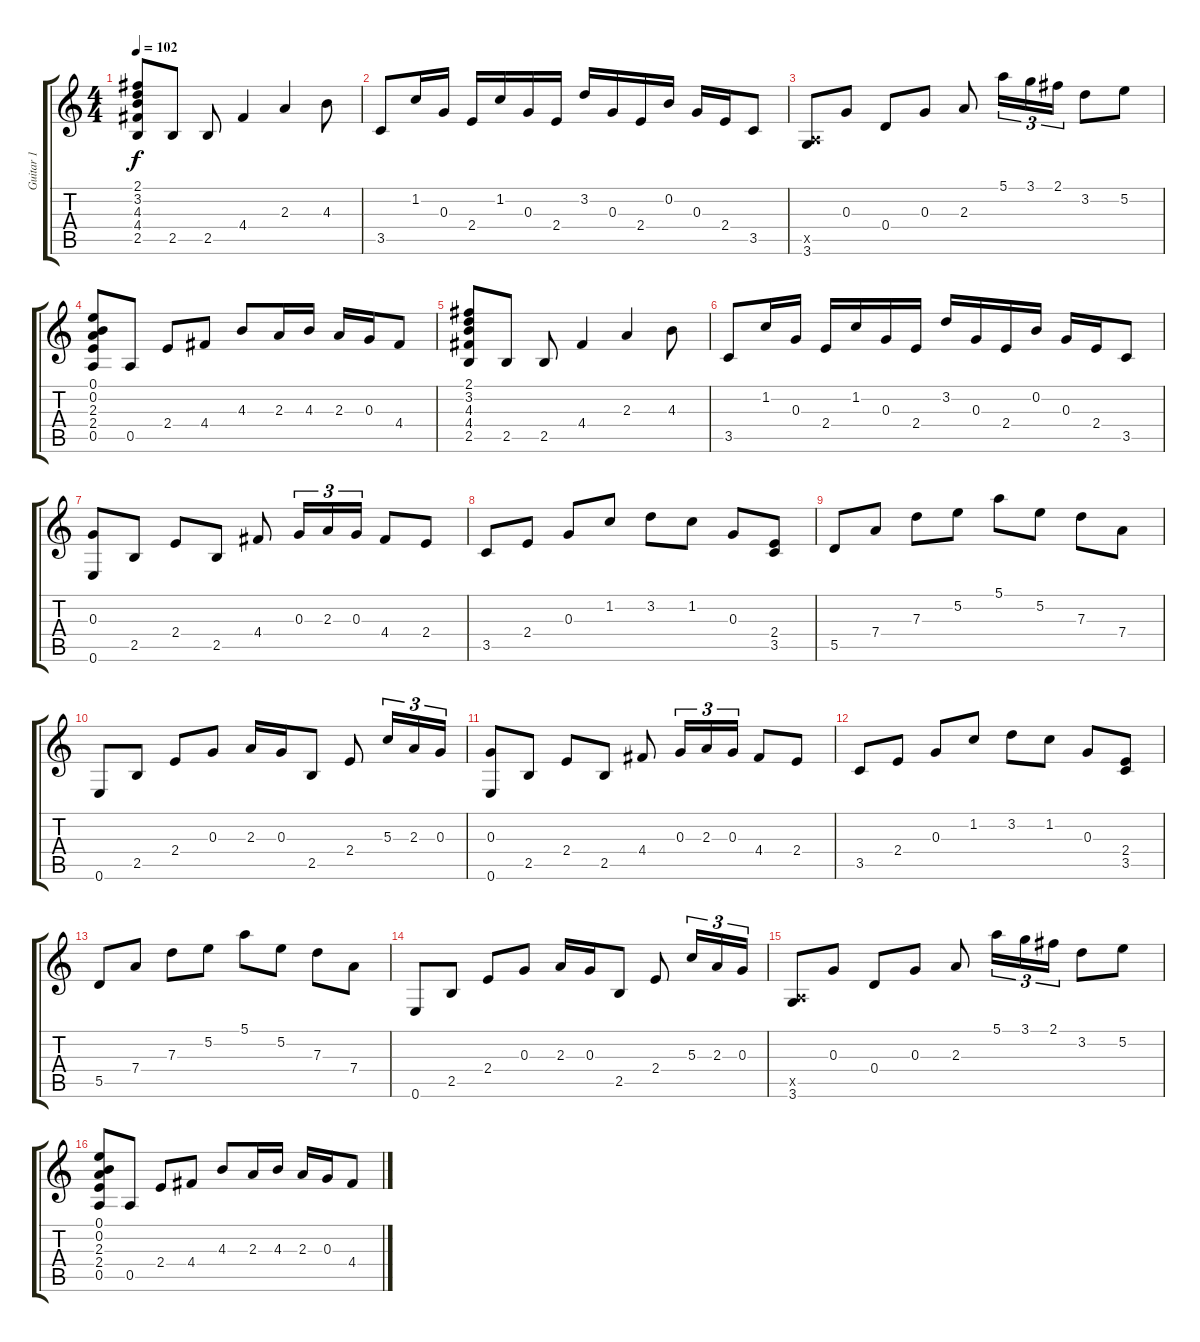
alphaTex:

\track ("Guitar 1" "Guitar 1") {instrument acousticguitarnylon}
\staff {score tabs}
\tuning (E4 B3 G3 D3 A2 E2) {hide}
\ts (4 4)
\tempo 102
\clef g2
\ks c
(2.1 3.2 4.3 4.4 2.5).8{dy f} 2.5.8 2.5.8 4.4.4 2.3.4 4.3.8 |
3.5.8 1.2.16 0.3.16 2.4.16 1.2.16 0.3.16 2.4.16 3.2.16 0.3.16 2.4.16 0.2.16 0.3.16 2.4.16 3.5.8 |
(0.5{x} 3.6).8 0.3.8 0.4.8 0.3.8 2.3.8 5.1.16{tu (3 2)} 3.1.16{tu (3 2)} 2.1.16{tu (3 2)} 3.2.8 5.2.8 |
(0.1 0.2 2.3 2.4 0.5).8 0.5.8 2.4.8 4.4.8 4.3.8 2.3.16 4.3.16 2.3.16 0.3.16 4.4.8 |
(2.1 3.2 4.3 4.4 2.5).8 2.5.8 2.5.8 4.4.4 2.3.4 4.3.8 |
3.5.8 1.2.16 0.3.16 2.4.16 1.2.16 0.3.16 2.4.16 3.2.16 0.3.16 2.4.16 0.2.16 0.3.16 2.4.16 3.5.8 |
(0.3 0.6).8 2.5.8 2.4.8 2.5.8 4.4.8 0.3.16{tu (3 2)} 2.3.16{tu (3 2)} 0.3.16{tu (3 2)} 4.4.8 2.4.8 |
3.5.8 2.4.8 0.3.8 1.2.8 3.2.8 1.2.8 0.3.8 (2.4 3.5).8 |
5.5.8 7.4.8 7.3.8 5.2.8 5.1.8 5.2.8 7.3.8 7.4.8 |
0.6.8 2.5.8 2.4.8 0.3.8 2.3.16 0.3.16 2.5.8 2.4.8 5.3.16{tu (3 2)} 2.3.16{tu (3 2)} 0.3.16{tu (3 2)} |
(0.3 0.6).8 2.5.8 2.4.8 2.5.8 4.4.8 0.3.16{tu (3 2)} 2.3.16{tu (3 2)} 0.3.16{tu (3 2)} 4.4.8 2.4.8 |
3.5.8 2.4.8 0.3.8 1.2.8 3.2.8 1.2.8 0.3.8 (2.4 3.5).8 |
5.5.8 7.4.8 7.3.8 5.2.8 5.1.8 5.2.8 7.3.8 7.4.8 |
0.6.8 2.5.8 2.4.8 0.3.8 2.3.16 0.3.16 2.5.8 2.4.8 5.3.16{tu (3 2)} 2.3.16{tu (3 2)} 0.3.16{tu (3 2)} |
(0.5{x} 3.6).8 0.3.8 0.4.8 0.3.8 2.3.8 5.1.16{tu (3 2)} 3.1.16{tu (3 2)} 2.1.16{tu (3 2)} 3.2.8 5.2.8 |
(0.1 0.2 2.3 2.4 0.5).8 0.5.8 2.4.8 4.4.8 4.3.8 2.3.16 4.3.16 2.3.16 0.3.16 4.4.8
